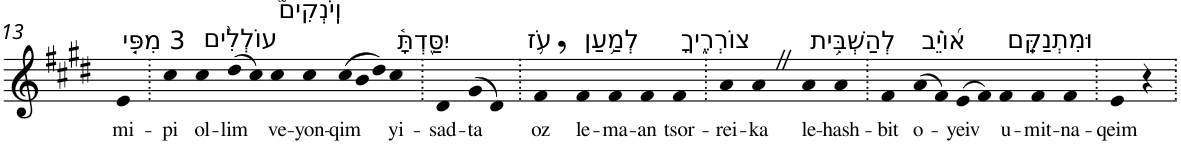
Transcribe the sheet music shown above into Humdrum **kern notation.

**kern	**text
*part1	*part1
*staff1	*staff1
*I"Piano	*
*I'Pno	*
!!LO:PB:g=z
*clefG2	*
*k[f#c#g#d#]	*
*E:	*
=13	=13
!LO:TX:a:t=3 מִפִּ֤י	!
!	!LO:LY:b
4e	mi-
=14.	=14.
!	!LO:LY:b
4cc#	-pi
!LO:TX:a:t=עוֹלְלִ֨ים	!
!	!LO:LY:b
4cc#	ol-
!	!LO:LY:b
(>8dd#	-lim
8cc#)	.
!LO:TX:a:t=וְֽיֹנְקִים֮	!
!	!LO:LY:b
4cc#	ve-
!	!LO:LY:b
4cc#	-yon-
*Xtuplet	*
!	!LO:LY:b
(>12cc#	-qim
12b	.
12dd#)	.
!LO:TX:a:t=יִסַּ֪דְתָּ֫	!
!	!LO:LY:b
4cc#	yi-
=15.	=15.
!	!LO:LY:b
4d#	-sad-
!	!LO:LY:b
(>8g#	-ta
8d#)	.
=16.	=16.
!LO:TX:a:t=עֹ֥ז	!
!	!LO:LY:b
4f#,	oz
!LO:TX:a:t=לְמַ֥עַן	!
!	!LO:LY:b
4f#	le-
!	!LO:LY:b
4f#	-ma-
!	!LO:LY:b
4f#	-an
!LO:TX:a:t=צוֹרְרֶ֑יךָ	!
!	!LO:LY:b
4f#	tsor-
=17.	=17.
!	!LO:LY:b
4a	-rei-
!	!LO:LY:b
4aZ	-ka
!LO:TX:a:t=לְהַשְׁבִּ֥ית	!
!	!LO:LY:b
4a	le-
!	!LO:LY:b
4a	-hash-
=18.	=18.
!	!LO:LY:b
4f#	-bit
!LO:TX:a:t=א֝וֹיֵ֗ב	!
!	!LO:LY:b
(>8a	o-
8f#)	.
!	!LO:LY:b
(>8e	-yeiv
8f#)	.
!LO:TX:a:t=וּמִתְנַקֵּֽם	!
!	!LO:LY:b
4f#	u-
!	!LO:LY:b
4f#	-mit-
!	!LO:LY:b
4f#	-na-
=19.	=19.
!	!LO:LY:b
4e	-qeim
4r	.
=.	=.
*-	*-
